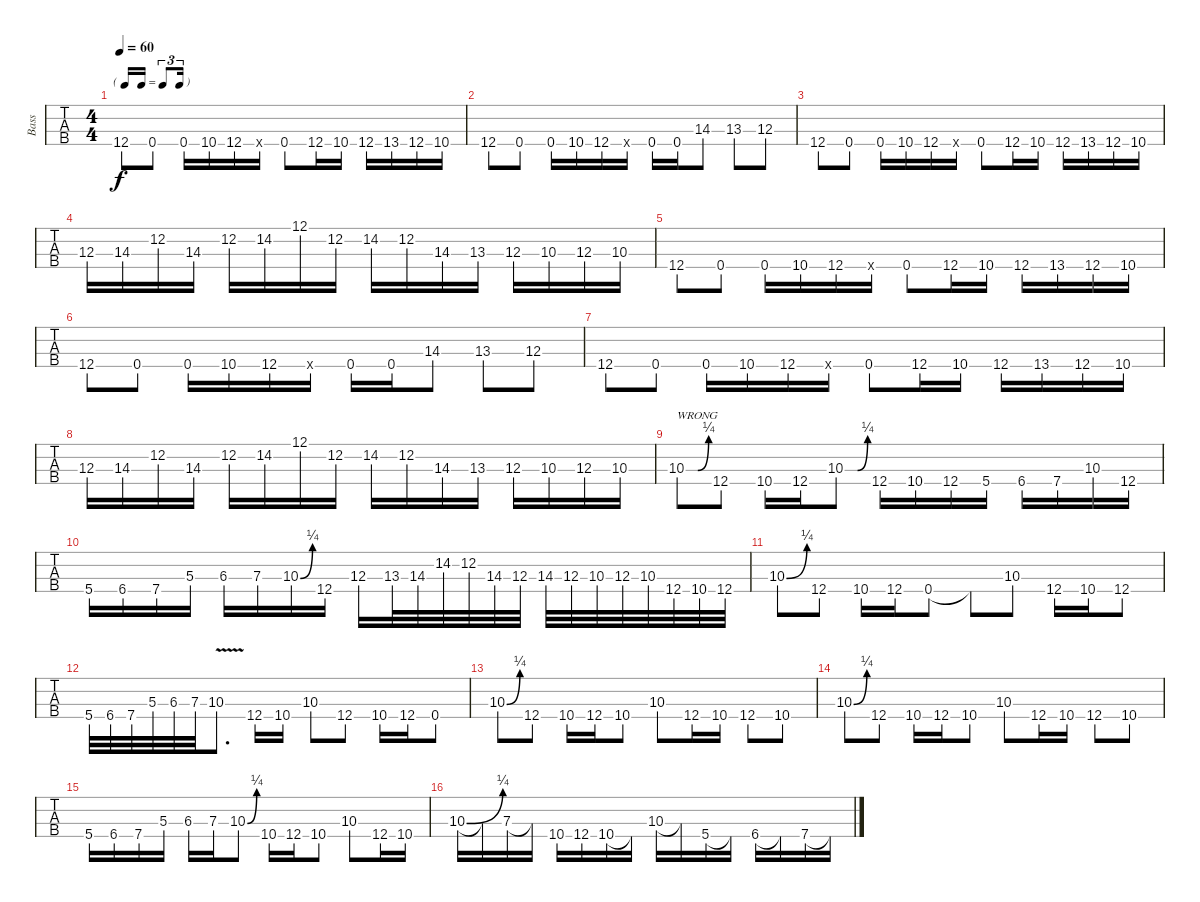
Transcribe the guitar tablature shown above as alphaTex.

\track ("Bass" "Bass") {instrument electricbassfinger}
\staff {tabs}
\tuning (Eb2 Bb1 F1 C1) {hide}
\ts (4 4)
\tf triplet16th
\tempo 60
\clef f4
\ks c
12.4.8{dy f} 0.4.8 0.4.16 10.4.16 12.4.16 0.4{x}.16 0.4.8 12.4.16 10.4.16 12.4.16 13.4.16 12.4.16 10.4.16 |
12.4.8 0.4.8 0.4.16 10.4.16 12.4.16 0.4{x}.16 0.4.16 0.4.16 14.3.8 13.3.8 12.3.8 |
12.4.8 0.4.8 0.4.16 10.4.16 12.4.16 0.4{x}.16 0.4.8 12.4.16 10.4.16 12.4.16 13.4.16 12.4.16 10.4.16 |
12.3.16 14.3.16 12.2.16 14.3.16 12.2.16 14.2.16 12.1.16 12.2.16 14.2.16 12.2.16 14.3.16 13.3.16 12.3.16 10.3.16 12.3.16 10.3.16 |
12.4.8 0.4.8 0.4.16 10.4.16 12.4.16 0.4{x}.16 0.4.8 12.4.16 10.4.16 12.4.16 13.4.16 12.4.16 10.4.16 |
12.4.8 0.4.8 0.4.16 10.4.16 12.4.16 0.4{x}.16 0.4.16 0.4.16 14.3.8 13.3.8 12.3.8 |
12.4.8 0.4.8 0.4.16 10.4.16 12.4.16 0.4{x}.16 0.4.8 12.4.16 10.4.16 12.4.16 13.4.16 12.4.16 10.4.16 |
12.3.16 14.3.16 12.2.16 14.3.16 12.2.16 14.2.16 12.1.16 12.2.16 14.2.16 12.2.16 14.3.16 13.3.16 12.3.16 10.3.16 12.3.16 10.3.16 |
10.3{be (custom 0 0 11 0 15 0 31 0 60 1)}.8{txt "WRONG"} 12.4.8 10.4.16 12.4.16 10.3{be (custom 0 0 13 0 19 0 33 0 60 1)}.8 12.4.16 10.4.16 12.4.16 5.4.16 6.4.16 7.4.16 10.3.16 12.4.16 |
5.4.16 6.4.16 7.4.16 5.3.16 6.3.16 7.3.16 10.3{be (bend 0 0 60 1)}.16 12.4.16 12.3.16 13.3.32 14.3.32 14.2.32 12.2.32 14.3.32 12.3.32 14.3.32 12.3.32 10.3.32 12.3.32 10.3.32 12.4.32 10.4.32 12.4.32 |
10.3{be (bend 0 0 60 1)}.8 12.4.8 10.4.16 12.4.16 0.4.8 0.4{t}.8 10.3.8 12.4.16 10.4.16 12.4.8 |
5.4.32 6.4.32 7.4.32 5.3.32 6.3.32 7.3.32 10.3{v}.8{d} 12.4.16 10.4.16 10.3.8 12.4.8 10.4.16 12.4.16 0.4.8 |
10.3{be (bend 0 0 60 1)}.8 12.4.8 10.4.16 12.4.16 10.4.8 10.3.8 12.4.16 10.4.16 12.4.8 10.4.8 |
10.3{be (bend 0 0 60 1)}.8 12.4.8 10.4.16 12.4.16 10.4.8 10.3.8 12.4.16 10.4.16 12.4.8 10.4.8 |
5.4.16 6.4.16 7.4.16 5.3.16 6.3.16 7.3.16 10.3{be (bend 0 0 60 1)}.8 10.4.16 12.4.16 10.4.8 10.3.8 12.4.16 10.4.16 |
10.3{be (bend 0 0 60 1)}.16 10.3{t}.16 7.3.16 7.3{t}.16 10.4.16 12.4.16 10.4.16 10.4{t}.16 10.3.16 10.3{t}.16 5.4.16 5.4{t}.16 6.4.16 6.4{t}.16 7.4.16 7.4{t}.16
